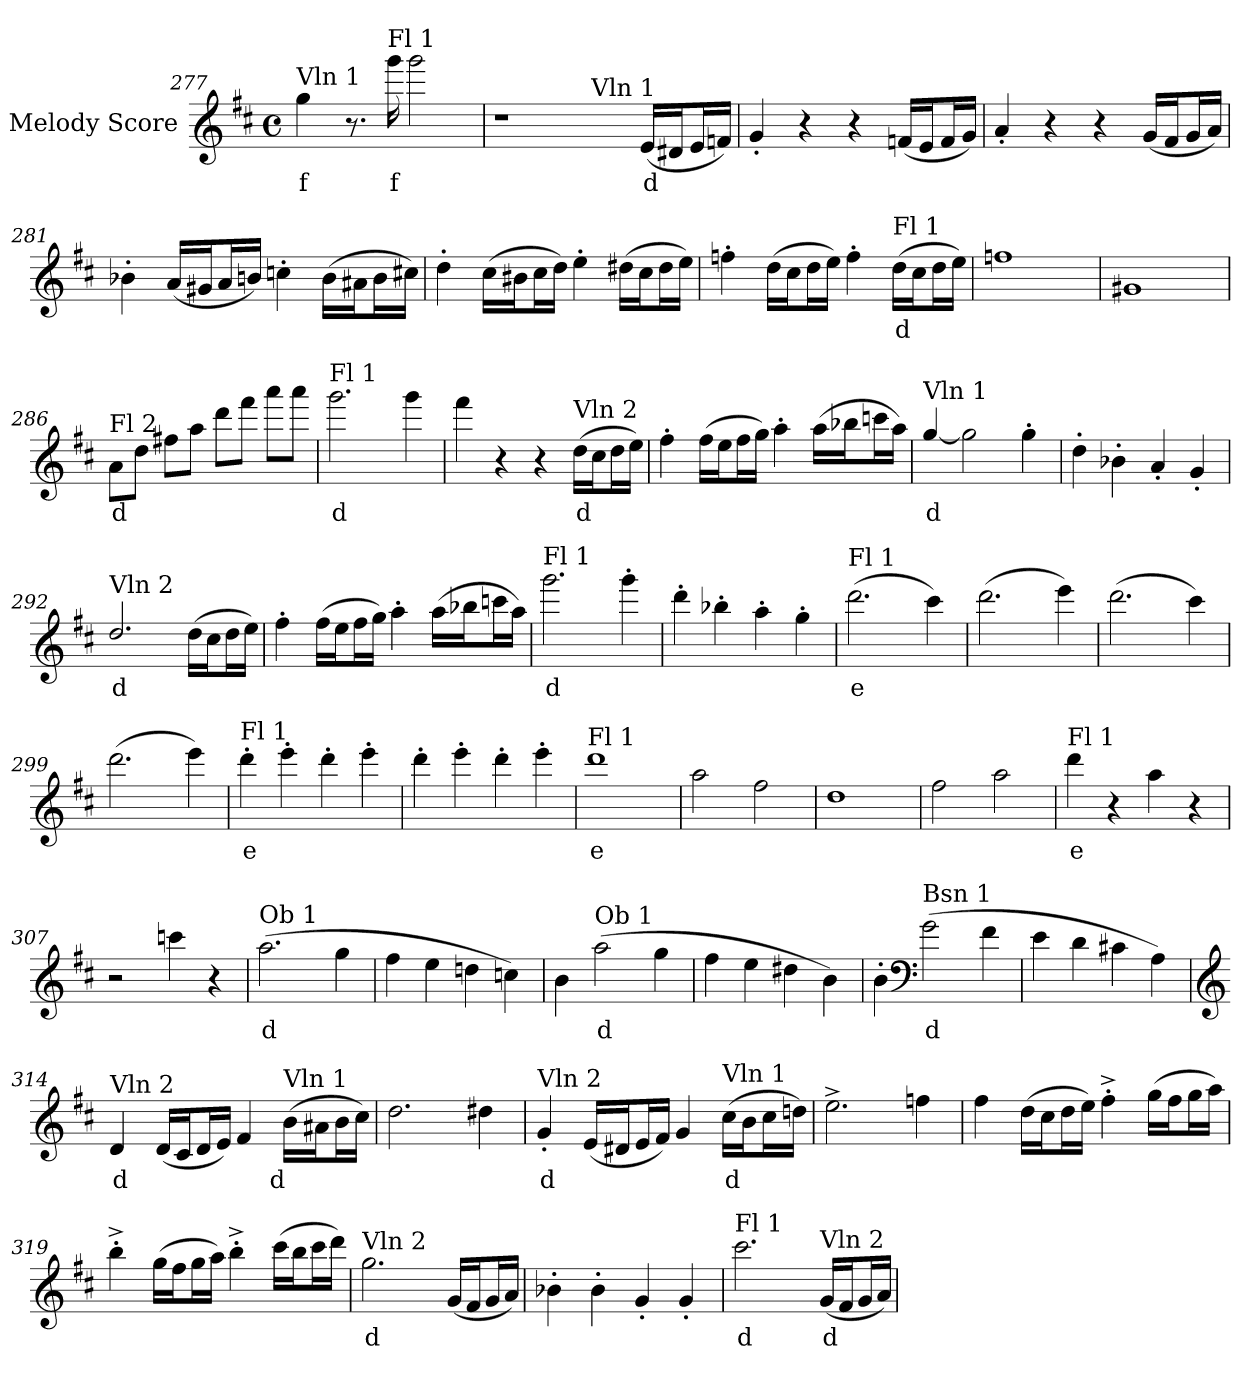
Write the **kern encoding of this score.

**kern	**text
*part1	*part1
*staff1	*staff1
*I"Melody Score	*
*clefG2	*
*k[f#c#]	*
*M4/4	*
*met(c)	*
=277	=277
!LO:TX:a:t=Vln 1	!
!	!LO:LY:color=#FF0000
4gg\	f
8.r	.
!LO:TX:a:t=Fl 1	!
!	!LO:LY:b:color=#FF0000
16ggg\	f
2ggg\	.
=278	=278
*^	*
1r	2.ryy	.
!	!LO:TX:a:t=Vln 1	!
.	2ryy	.
!	!	!LO:LY:b:color=#FF0000
(16e/LL	.	d
16d#X/J	.	.
16e/L	.	.
16fn/JJ)	.	.
*v	*v	*
=279	=279
4g'/	.
4r	.
4r	.
(16fn/LL	.
16e/J	.
16f/L	.
16g/JJ)	.
=280	=280
4a'/	.
4r	.
4r	.
(16g/LL	.
16f#/J	.
16g/L	.
16a/JJ)	.
=281	=281
4b-X'\	.
(16a/LL	.
16g#X/J	.
16a/L	.
16bn/JJ)	.
4ccn'\	.
(16b\LL	.
16a#X\J	.
16b\L	.
16cc#X\JJ)	.
=282	=282
4dd'\	.
(16cc#\LL	.
16b#X\J	.
16cc#\L	.
16dd\JJ)	.
4ee'\	.
(16dd#X\LL	.
16cc#\J	.
16dd#\L	.
16ee\JJ)	.
=283	=283
4ffn'\	.
(16dd\LL	.
16cc#\J	.
16dd\L	.
16ee\JJ)	.
4ff'\	.
!LO:TX:a:t=Fl 1	!
!	!LO:LY:b:color=#FF0000
(16dd\LL	d
16cc#\J	.
16dd\L	.
16ee\JJ)	.
=284	=284
1ffn	.
=285	=285
1g#X	.
=286	=286
!LO:TX:a:t=Fl 2	!
!	!LO:LY:b:color=#FF0000
8a\L	d
8dd\J	.
8ff#X\L	.
8aa\J	.
8ddd\L	.
8fff#\J	.
8aaa\L	.
8aaa\J	.
=287	=287
!LO:TX:a:t=Fl 1	!
!	!LO:LY:b:color=#FF0000
2.ggg\	d
4ggg\	.
=288	=288
4fff#\	.
4r	.
4r	.
!LO:TX:a:t=Vln 2	!
!	!LO:LY:b:color=#FF0000
(16dd\LL	d
16cc#\J	.
16dd\L	.
16ee\JJ)	.
=289	=289
4ff#'\	.
(16ff#\LL	.
16ee\J	.
16ff#\L	.
16gg\JJ)	.
4aa'\	.
(16aa\LL	.
16bb-X\J	.
16cccn\L	.
16aa\JJ)	.
=290	=290
!LO:TX:a:t=Vln 1	!
!	!LO:LY:color=#FF0000
[4gg/	d
2gg\]	.
4gg'\	.
=291	=291
4dd'\	.
4b-X'\	.
4a'/	.
4g'/	.
=292	=292
!LO:TX:a:t=Vln 2	!
!	!LO:LY:color=#FF0000
2.dd/	d
(16dd\LL	.
16cc#\J	.
16dd\L	.
16ee\JJ)	.
=293	=293
4ff#'\	.
(16ff#\LL	.
16ee\J	.
16ff#\L	.
16gg\JJ)	.
4aa'\	.
(16aa\LL	.
16bb-X\J	.
16cccn\L	.
16aa\JJ)	.
=294	=294
!LO:TX:a:t=Fl 1	!
!	!LO:LY:b:color=#FF0000
2.ggg\	d
4ggg'\	.
=295	=295
4ddd'\	.
4bb-X'\	.
4aa'\	.
4gg'\	.
=296	=296
!LO:TX:a:t=Fl 1	!
!	!LO:LY:b:color=#FF0000
(2.ddd\	e
4ccc#\)	.
=297	=297
(2.ddd\	.
4eee\)	.
=298	=298
(2.ddd\	.
4ccc#\)	.
=299	=299
(2.ddd\	.
4eee\)	.
=300	=300
!LO:TX:a:t=Fl 1	!
!	!LO:LY:b:color=#FF0000
4ddd'\	e
4eee'\	.
4ddd'\	.
4eee'\	.
=301	=301
4ddd'\	.
4eee'\	.
4ddd'\	.
4eee'\	.
=302	=302
!LO:TX:a:t=Fl 1	!
!	!LO:LY:b:color=#FF0000
1ddd	e
=303	=303
2aa\	.
2ff#\	.
=304	=304
1dd	.
=305	=305
2ff#\	.
2aa\	.
=306	=306
!LO:TX:a:t=Fl 1	!
!	!LO:LY:b:color=#FF0000
4ddd\	e
4r	.
4aa\	.
4r	.
=307	=307
2r	.
4cccn\	.
4r	.
=308	=308
!LO:TX:a:t=Ob 1	!
!	!LO:LY:b:color=#FF0000
(2.aa\	d
4gg\	.
=309	=309
4ff#\	.
4ee\	.
4ddn\	.
4ccn\)	.
=310	=310
4b\	.
!LO:TX:a:t=Ob 1	!
!	!LO:LY:b:color=#FF0000
(2aa\	d
4gg\	.
=311	=311
4ff#\	.
4ee\	.
4dd#X\	.
4b\)	.
=312	=312
4b'\	.
*clefF4	*
!LO:TX:a:t=Bsn 1	!
!	!LO:LY:b:color=#FF0000
(2g\	d
4f#\	.
=313	=313
4e\	.
4d\	.
4c#X\	.
4A\)	.
=314	=314
*clefG2	*
!LO:TX:a:t=Vln 2	!
!	!LO:LY:b:color=#FF0000
4d/	d
(16d/LL	.
16c#/J	.
16d/L	.
16e/JJ)	.
4f#/	.
!LO:TX:a:t=Vln 1	!
!	!LO:LY:b:color=#FF0000
(16b\LL	d
16a#X\J	.
16b\L	.
16cc#\JJ)	.
=315	=315
2.dd\	.
4dd#X\	.
=316	=316
!LO:TX:a:t=Vln 2	!
!	!LO:LY:b:color=#FF0000
4g'/	d
(16e/LL	.
16d#X/J	.
16e/L	.
16f#/JJ)	.
4g/	.
!LO:TX:a:t=Vln 1	!
!	!LO:LY:b:color=#FF0000
(16cc#\LL	d
16b\J	.
16cc#\L	.
16ddn\JJ)	.
=317	=317
2.ee^\	.
4ffn\	.
=318	=318
4ff#\	.
(16dd\LL	.
16cc#\J	.
16dd\L	.
16ee\JJ)	.
4ff#'^\	.
(16gg\LL	.
16ff#\J	.
16gg\L	.
16aa\JJ)	.
=319	=319
4bb'^\	.
(16gg\LL	.
16ff#\J	.
16gg\L	.
16aa\JJ)	.
4bb'^\	.
(16ccc#\LL	.
16bb\J	.
16ccc#\L	.
16ddd\JJ)	.
=320	=320
!LO:TX:a:t=Vln 2	!
!	!LO:LY:b:color=#FF0000
2.gg\	d
(16g/LL	.
16f#/J	.
16g/L	.
16a/JJ)	.
=321	=321
4b-X'\	.
4b-'\	.
4g'/	.
4g'/	.
=322	=322
!LO:TX:a:t=Fl 1	!
!	!LO:LY:b:color=#FF0000
2.ccc#	d
!LO:TX:a:t=Vln 2	!
!	!LO:LY:b:color=#FF0000
(16g/LL	d
16f#/J	.
16g/L	.
16a/JJ)	.
=	=
*-	*-
